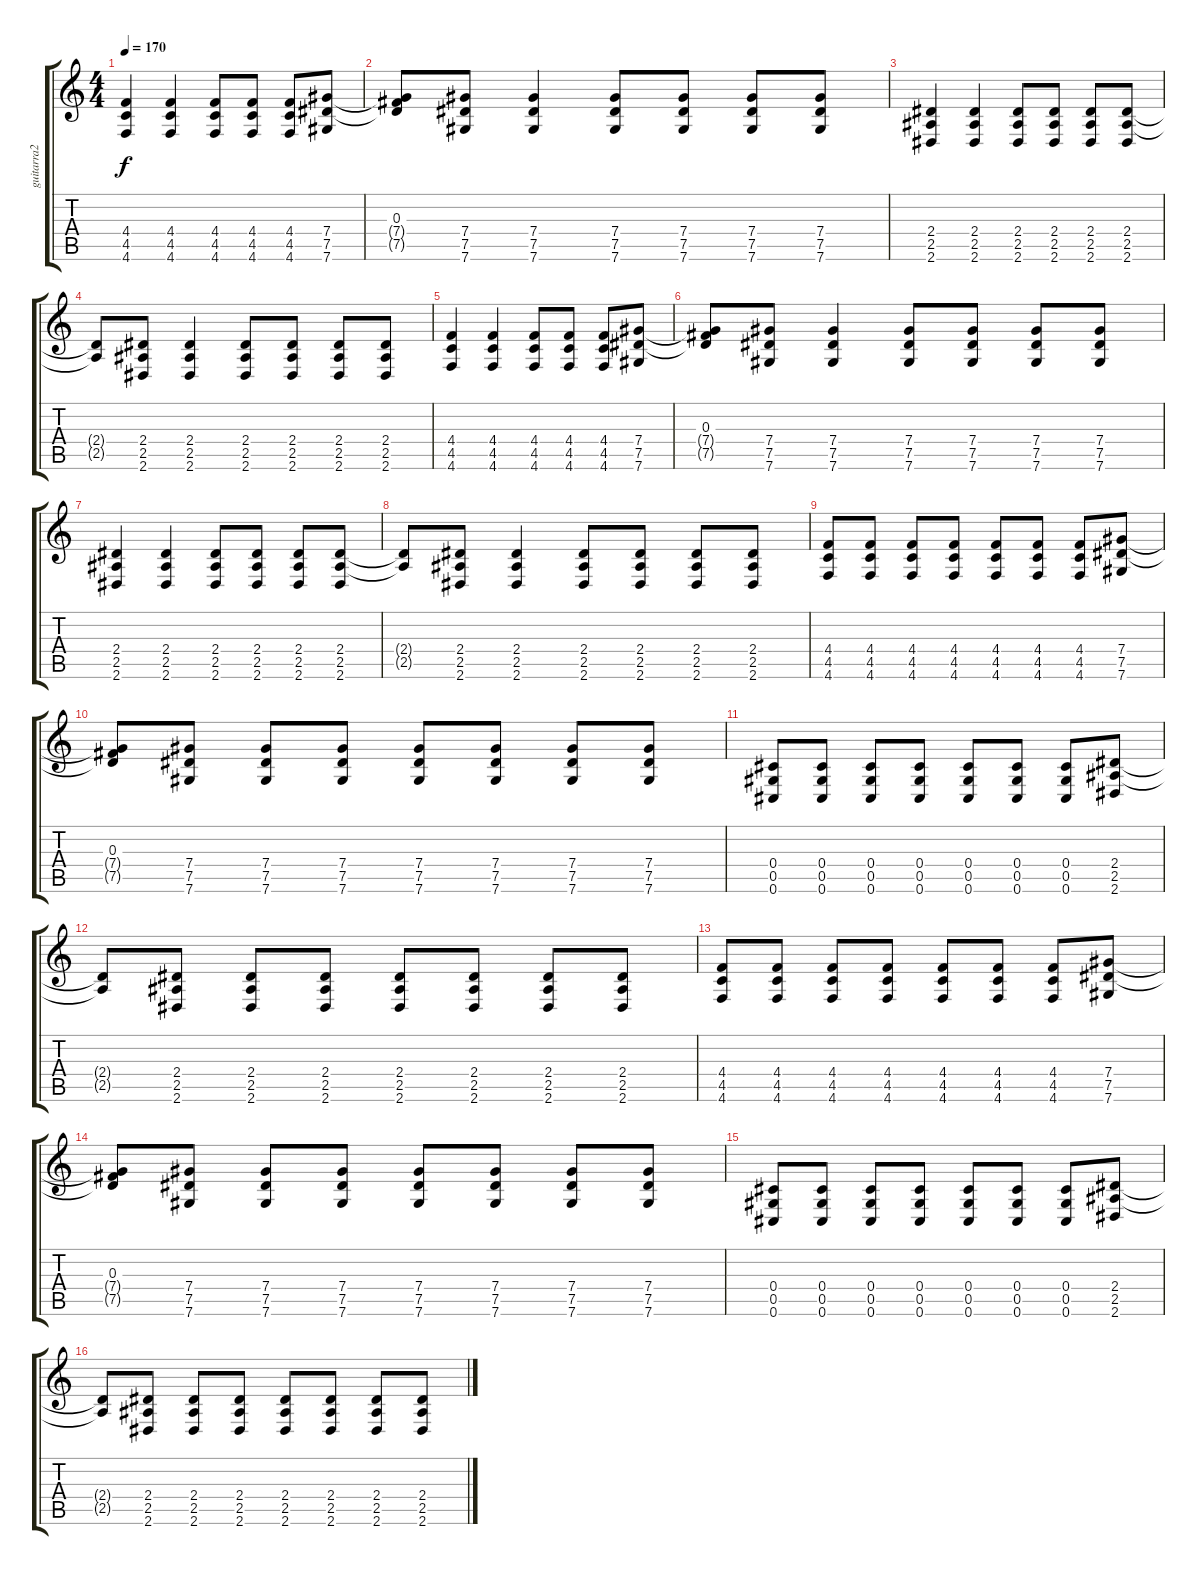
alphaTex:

\track ("guitarra2" "guitarra2") {instrument distortionguitar}
\staff {score tabs}
\tuning (Eb4 Bb3 Gb3 Db3 Ab2 Db2) {hide}
\ts (4 4)
\tempo 170
\clef g2
\ks c
(4.4 4.5 4.6).4{dy f} (4.4 4.5 4.6).4 (4.4 4.5 4.6).8 (4.4 4.5 4.6).8 (4.4 4.5 4.6).8 (7.4 7.5 7.6).8 |
(0.3{t} 7.4{t} 7.5{t}).8 (7.4 7.5 7.6).8 (7.4 7.5 7.6).4 (7.4 7.5 7.6).8 (7.4 7.5 7.6).8 (7.4 7.5 7.6).8 (7.4 7.5 7.6).8 |
(2.4 2.5 2.6).4 (2.4 2.5 2.6).4 (2.4 2.5 2.6).8 (2.4 2.5 2.6).8 (2.4 2.5 2.6).8 (2.4 2.5 2.6).8 |
(2.4{t} 2.5{t}).8 (2.4 2.5 2.6).8 (2.4 2.5 2.6).4 (2.4 2.5 2.6).8 (2.4 2.5 2.6).8 (2.4 2.5 2.6).8 (2.4 2.5 2.6).8 |
(4.4 4.5 4.6).4 (4.4 4.5 4.6).4 (4.4 4.5 4.6).8 (4.4 4.5 4.6).8 (4.4 4.5 4.6).8 (7.4 7.5 7.6).8 |
(0.3 7.4{t} 7.5{t}).8 (7.4 7.5 7.6).8 (7.4 7.5 7.6).4 (7.4 7.5 7.6).8 (7.4 7.5 7.6).8 (7.4 7.5 7.6).8 (7.4 7.5 7.6).8 |
(2.4 2.5 2.6).4 (2.4 2.5 2.6).4 (2.4 2.5 2.6).8 (2.4 2.5 2.6).8 (2.4 2.5 2.6).8 (2.4 2.5 2.6).8 |
(2.4{t} 2.5{t}).8 (2.4 2.5 2.6).8 (2.4 2.5 2.6).4 (2.4 2.5 2.6).8 (2.4 2.5 2.6).8 (2.4 2.5 2.6).8 (2.4 2.5 2.6).8 |
(4.4 4.5 4.6).8 (4.4 4.5 4.6).8 (4.4 4.5 4.6).8 (4.4 4.5 4.6).8 (4.4 4.5 4.6).8 (4.4 4.5 4.6).8 (4.4 4.5 4.6).8 (7.4 7.5 7.6).8 |
(0.3 7.4{t} 7.5{t}).8 (7.4 7.5 7.6).8 (7.4 7.5 7.6).8 (7.4 7.5 7.6).8 (7.4 7.5 7.6).8 (7.4 7.5 7.6).8 (7.4 7.5 7.6).8 (7.4 7.5 7.6).8 |
(0.4 0.5 0.6).8 (0.4 0.5 0.6).8 (0.4 0.5 0.6).8 (0.4 0.5 0.6).8 (0.4 0.5 0.6).8 (0.4 0.5 0.6).8 (0.4 0.5 0.6).8 (2.4 2.5 2.6).8 |
(2.4{t} 2.5{t}).8 (2.4 2.5 2.6).8 (2.4 2.5 2.6).8 (2.4 2.5 2.6).8 (2.4 2.5 2.6).8 (2.4 2.5 2.6).8 (2.4 2.5 2.6).8 (2.4 2.5 2.6).8 |
(4.4 4.5 4.6).8 (4.4 4.5 4.6).8 (4.4 4.5 4.6).8 (4.4 4.5 4.6).8 (4.4 4.5 4.6).8 (4.4 4.5 4.6).8 (4.4 4.5 4.6).8 (7.4 7.5 7.6).8 |
(0.3 7.4{t} 7.5{t}).8 (7.4 7.5 7.6).8 (7.4 7.5 7.6).8 (7.4 7.5 7.6).8 (7.4 7.5 7.6).8 (7.4 7.5 7.6).8 (7.4 7.5 7.6).8 (7.4 7.5 7.6).8 |
(0.4 0.5 0.6).8 (0.4 0.5 0.6).8 (0.4 0.5 0.6).8 (0.4 0.5 0.6).8 (0.4 0.5 0.6).8 (0.4 0.5 0.6).8 (0.4 0.5 0.6).8 (2.4 2.5 2.6).8 |
(2.4{t} 2.5{t}).8 (2.4 2.5 2.6).8 (2.4 2.5 2.6).8 (2.4 2.5 2.6).8 (2.4 2.5 2.6).8 (2.4 2.5 2.6).8 (2.4 2.5 2.6).8 (2.4 2.5 2.6).8
